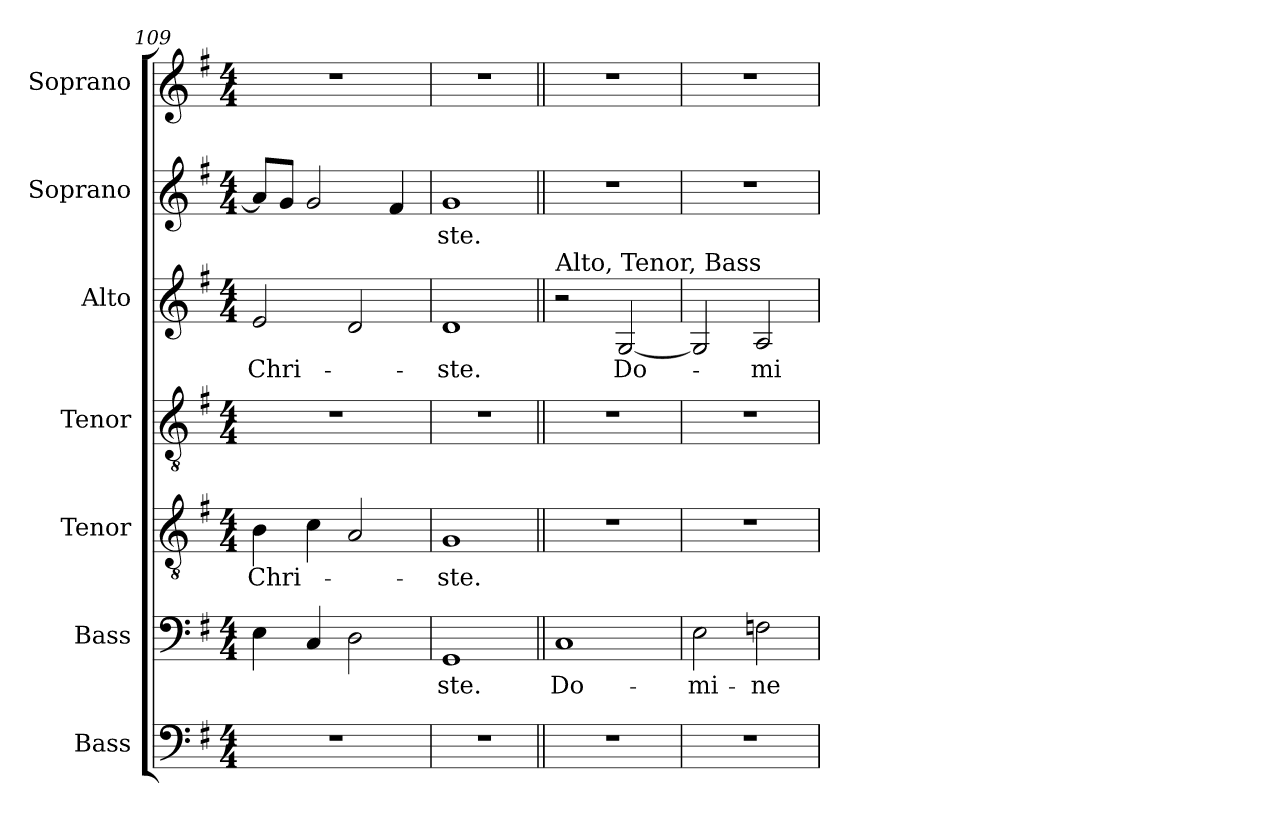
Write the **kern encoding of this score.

**kern	**kern	**text	**kern	**text	**kern	**kern	**text	**kern	**text	**kern
*part7	*part6	*part6	*part5	*part5	*part4	*part3	*part3	*part2	*part2	*part1
*staff7	*staff6	*staff6	*staff5	*staff5	*staff4	*staff3	*staff3	*staff2	*staff2	*staff1
*I"Bass	*I"Bass	*	*I"Tenor	*	*I"Tenor	*I"Alto	*	*I"Soprano	*	*I"Soprano
*I'B.	*I'B.	*	*I'T.	*	*I'T.	*I'A.	*	*I'S.	*	*I'S.
!!LO:LB:g=z
*clefF4	*clefF4	*	*clefGv2	*	*clefGv2	*clefG2	*	*clefG2	*	*clefG2
*	*	*	*ITrd7c12	*	*ITrd7c12	*	*	*	*	*
*k[f#]	*k[f#]	*	*k[f#]	*	*k[f#]	*k[f#]	*	*k[f#]	*	*k[f#]
*G:	*G:	*	*G:	*	*G:	*G:	*	*G:	*	*G:
*M4/4	*M4/4	*	*M4/4	*	*M4/4	*M4/4	*	*M4/4	*	*M4/4
=109	=109	=109	=109	=109	=109	=109	=109	=109	=109	=109
!	!	!	!	!LO:LY:b:color=#000000	!	!	!	!	!	!
!	!	!	!	!	!	!	!LO:LY:b:color=#000000	!	!	!
1r	4Ei\	.	4BBi\	Chri-	1r	2ei/	Chri-	8ai/L]	.	1r
.	.	.	.	.	.	.	.	8gi/J	.	.
.	4Ci/	.	4Ci\	.	.	.	.	2gi/	.	.
.	2Di\	.	2AAi/	.	.	2di/	.	.	.	.
.	.	.	.	.	.	.	.	4f#i/	.	.
=110	=110	=110	=110	=110	=110	=110	=110	=110	=110	=110
!	!	!LO:LY:b:color=#000000	!	!	!	!	!	!	!	!
!	!	!	!	!LO:LY:b:color=#000000	!	!	!	!	!	!
!	!	!	!	!	!	!	!LO:LY:b:color=#000000	!	!	!
!	!	!	!	!	!	!	!	!	!LO:LY:b:color=#000000	!
1r	1GGi	-ste.	1GGi	-ste.	1r	1di	-ste.	1gi	-ste.	1r
=111||	=111||	=111||	=111||	=111||	=111||	=111||	=111||	=111||	=111||	=111||
!	!	!	!	!	!	!LO:TX:a:t=Alto, Tenor, Bass	!	!	!	!
!	!	!LO:LY:b:color=#000000	!	!	!	!	!	!	!	!
1r	1Ci	Do-	1r	.	1r	2r	.	1r	.	1r
!	!	!	!	!	!	!	!LO:LY:b:color=#000000	!	!	!
.	.	.	.	.	.	[2Gi/	Do-	.	.	.
=112	=112	=112	=112	=112	=112	=112	=112	=112	=112	=112
!	!	!LO:LY:b:color=#000000	!	!	!	!	!	!	!	!
1r	2Ei\	-mi-	1r	.	1r	2Gi/]	.	1r	.	1r
!	!	!LO:LY:b:color=#000000	!	!	!	!	!	!	!	!
!	!	!	!	!	!	!	!LO:LY:b:color=#000000	!	!	!
.	2Fni\	-ne	.	.	.	2Ai/	-mi-	.	.	.
=	=	=	=	=	=	=	=	=	=	=
*-	*-	*-	*-	*-	*-	*-	*-	*-	*-	*-
